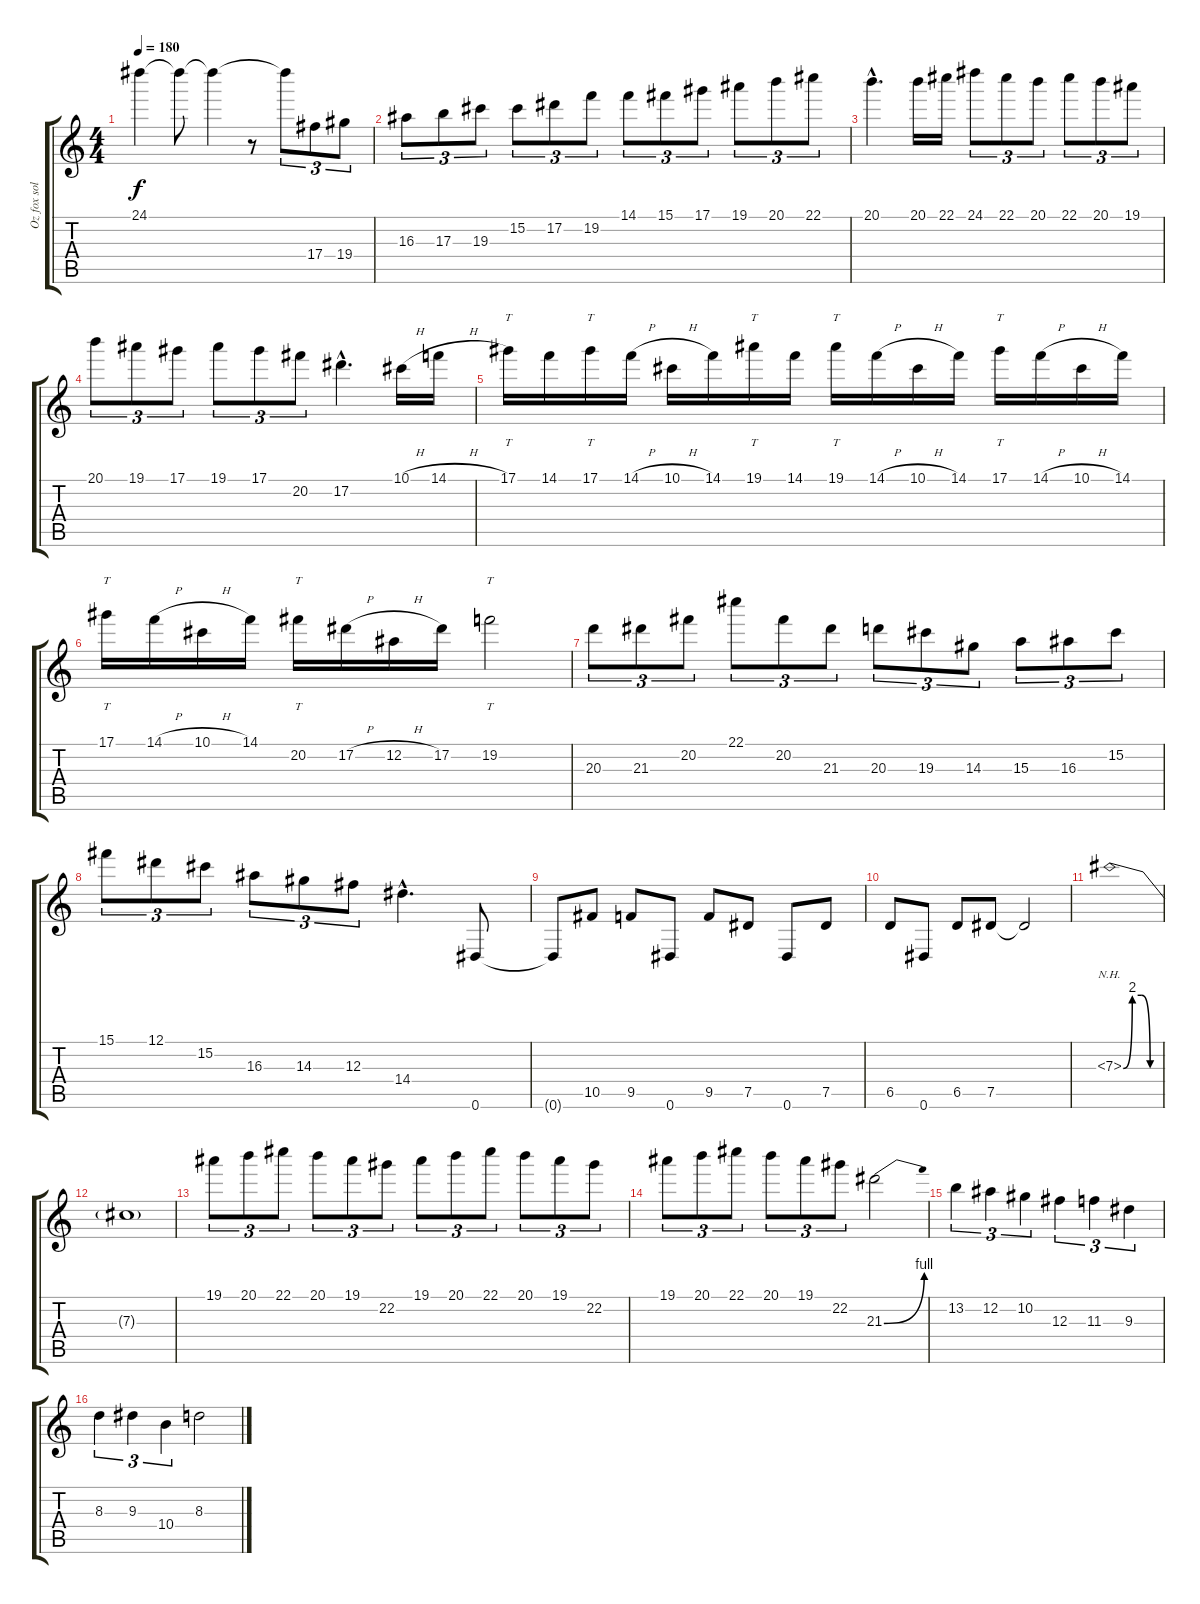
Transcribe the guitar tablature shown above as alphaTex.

\track ("Oz fox solos" "Oz fox sol") {instrument distortionguitar}
\staff {score tabs}
\tuning (Eb4 Bb3 Gb3 Db3 Ab2 Eb2) {hide}
\ts (4 4)
\tempo 180
\clef g2
\ks c
24.1{t}.4{dy f} 24.1{t}.8 24.1{t}.4 r.8 24.1{t}.8{tu (3 2)} 17.4.8{tu (3 2)} 19.4.8{tu (3 2)} |
16.3.8{tu (3 2)} 17.3.8{tu (3 2)} 19.3.8{tu (3 2)} 15.2.8{tu (3 2)} 17.2.8{tu (3 2)} 19.2.8{tu (3 2)} 14.1.8{tu (3 2)} 15.1.8{tu (3 2)} 17.1.8{tu (3 2)} 19.1.8{tu (3 2)} 20.1.8{tu (3 2)} 22.1.8{tu (3 2)} |
20.1{hac}.4{d} 20.1.16 22.1.16 24.1.8{tu (3 2)} 22.1.8{tu (3 2)} 20.1.8{tu (3 2)} 22.1.8{tu (3 2)} 20.1.8{tu (3 2)} 19.1.8{tu (3 2)} |
20.1.8{tu (3 2)} 19.1.8{tu (3 2)} 17.1.8{tu (3 2)} 19.1.8{tu (3 2)} 17.1.8{tu (3 2)} 20.2.8{tu (3 2)} 17.2{hac}.4{d} 10.1{h}.16 14.1{h}.16 |
17.1.16{tt} 14.1.16 17.1.16{tt} 14.1{h}.16 10.1{h}.16 14.1.16 19.1.16{tt} 14.1.16 19.1.16{tt} 14.1{h}.16 10.1{h}.16 14.1.16 17.1.16{tt} 14.1{h}.16 10.1{h}.16 14.1.16 |
17.1.16{tt} 14.1{h}.16 10.1{h}.16 14.1.16 20.2.16{tt} 17.2{h}.16 12.2{h}.16 17.2.16 19.2.2{tt} |
20.3.8{tu (3 2)} 21.3.8{tu (3 2)} 20.2.8{tu (3 2)} 22.1.8{tu (3 2)} 20.2.8{tu (3 2)} 21.3.8{tu (3 2)} 20.3.8{tu (3 2)} 19.3.8{tu (3 2)} 14.3.8{tu (3 2)} 15.3.8{tu (3 2)} 16.3.8{tu (3 2)} 15.2.8{tu (3 2)} |
15.1.8{tu (3 2)} 12.1.8{tu (3 2)} 15.2.8{tu (3 2)} 16.3.8{tu (3 2)} 14.3.8{tu (3 2)} 12.3.8{tu (3 2)} 14.4{hac}.4{d} 0.6.8 |
0.6{t}.8 10.5.8 9.5.8 0.6.8 9.5.8 7.5.8 0.6.8 7.5.8 |
6.5.8 0.6.8 6.5.8 7.5.8 7.5{t}.2 |
7.3{be (custom 0 0 15 8 30 8 45 0 60 0) nh}.1 |
7.3{t}.1 |
19.1.8{tu (3 2)} 20.1.8{tu (3 2)} 22.1.8{tu (3 2)} 20.1.8{tu (3 2)} 19.1.8{tu (3 2)} 22.2.8{tu (3 2)} 19.1.8{tu (3 2)} 20.1.8{tu (3 2)} 22.1.8{tu (3 2)} 20.1.8{tu (3 2)} 19.1.8{tu (3 2)} 22.2.8{tu (3 2)} |
19.1.8{tu (3 2)} 20.1.8{tu (3 2)} 22.1.8{tu (3 2)} 20.1.8{tu (3 2)} 19.1.8{tu (3 2)} 22.2.8{tu (3 2)} 21.3{be (bend 0 0 60 4)}.2 |
13.2.4{tu (3 2)} 12.2.4{tu (3 2)} 10.2.4{tu (3 2)} 12.3.4{tu (3 2)} 11.3.4{tu (3 2)} 9.3.4{tu (3 2)} |
8.3.4{tu (3 2)} 9.3.4{tu (3 2)} 10.4.4{tu (3 2)} 8.3.2
